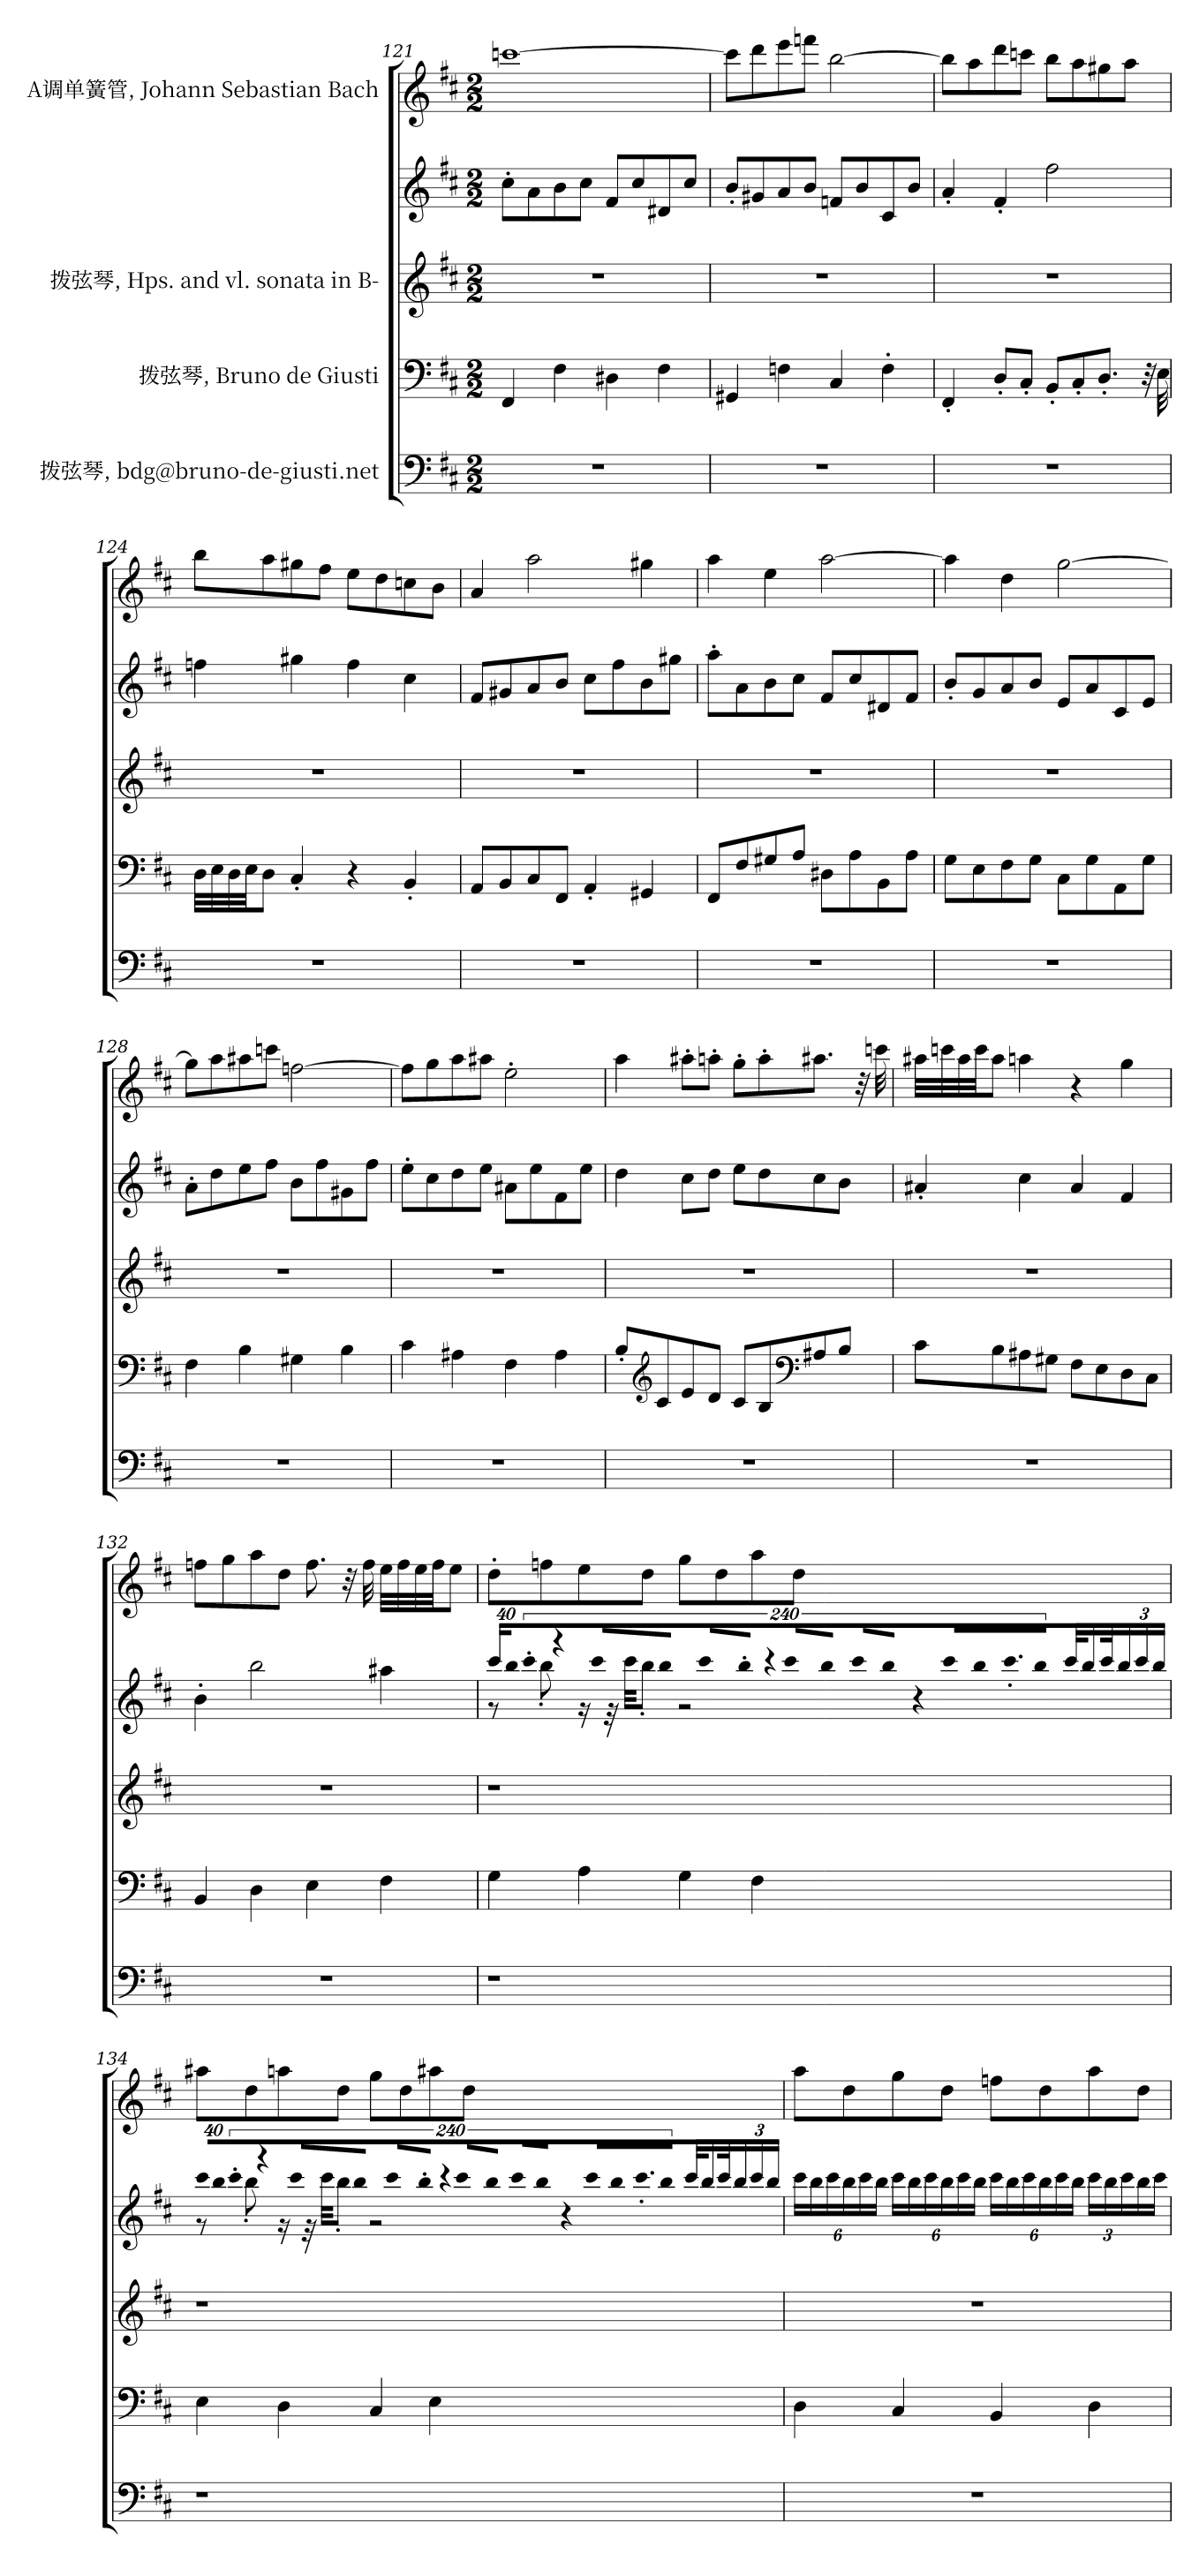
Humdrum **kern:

**kern	**kern	**kern	**kern	**kern
*part4	*part3	*part2	*part2	*part1
*staff5	*staff4	*staff3	*staff2	*staff1
*I"拨弦琴, bdg@bruno-de-giusti.net	*I"拨弦琴, Bruno de Giusti	*I"拨弦琴, Hps. and vl. sonata in B-	*	*I"A调单簧管, Johann Sebastian Bach
*clefF4	*clefF4	*clefG2	*clefG2	*clefG2
*	*	*	*	*ITrd2c3
*k[f#c#]	*k[f#c#]	*k[f#c#]	*k[f#c#]	*k[f#c#g#d#a#]
*M2/2	*M2/2	*M2/2	*M2/2	*M2/2
=121	=121	=121	=121	=121
1r	4FF#/	1r	8cc#'\L	[1aan
.	.	.	8a\	.
.	4F#\	.	8b\	.
.	.	.	8cc#\J	.
.	4D#X\	.	8f#/L	.
.	.	.	8cc#/	.
.	4F#\	.	8d#X/	.
.	.	.	8cc#/J	.
=122	=122	=122	=122	=122
1r	4GG#X/	1r	8b'/L	8aa\L]
.	.	.	8g#X/	8bb\
.	4Fn\	.	8a/	8ccc#\
.	.	.	8b/J	8dddn\J
.	4C#/	.	8fn/L	[2gg#\
.	.	.	8b/	.
.	4F'\	.	8c#/	.
.	.	.	8b/J	.
=123	=123	=123	=123	=123
*	*	*	*	*MM160
1r	4FF#'/	1r	4a'/	8gg#\L]
*	*	*	*	*MM188
.	.	.	.	8ff#\
*	*	*	*	*MM182
.	8D'/L	.	4f#'/	8bb\
.	8C#'/J	.	.	8aan\J
*	*	*	*	*MM188
.	8BB'/L	.	2ff#\	8gg#\L
.	8C#'/	.	.	8ff#\
.	8.D'/J	.	.	8ee#X\
.	.	.	.	8ff#\J
.	32r	.	.	.
.	32E\	.	.	.
!!LO:LB:g=z
=124	=124	=124	=124	=124
1r	32D\LLL	1r	4ffn\	8gg#\L
.	32E\	.	.	.
.	32D\	.	.	.
.	32E\JJ	.	.	.
.	8D\J	.	.	8ff#\
.	4C#'/	.	4gg#X\	8ee#X\
.	.	.	.	8dd#\J
.	4r	.	4ff\	8cc#\L
.	.	.	.	8b\
.	4BB'/	.	4cc#\	8an\
.	.	.	.	8g#\J
=125	=125	=125	=125	=125
1r	8AA/L	1r	8f#/L	4f#/
.	8BB/	.	8g#X/	.
.	8C#/	.	8a/	2ff#\
.	8FF#/J	.	8b/J	.
.	4AA'/	.	8cc#\L	.
.	.	.	8ff#\	.
.	4GG#X/	.	8b\	4ee#X\
.	.	.	8gg#X\J	.
=126	=126	=126	=126	=126
*	*	*	*	*MM160
1r	8FF#/L	1r	8aa'\L	4ff#\
.	8F#/	.	8a\	.
*	*	*	*	*MM184
.	8G#X/	.	8b\	4cc#\
.	8A/J	.	8cc#\J	.
.	8D#X\L	.	8f#/L	[2ff#\
.	8A\	.	8cc#/	.
.	8BB\	.	8d#X/	.
.	8A\J	.	8f#/J	.
!!LO:PB:g=z
=127	=127	=127	=127	=127
1r	8G\L	1r	8b'/L	4ff#\]
.	8E\	.	8g/	.
.	8F#\	.	8a/	4b\
.	8G\J	.	8b/J	.
.	8C#\L	.	8e/L	[2ee\
.	8G\	.	8a/	.
.	8AA\	.	8c#/	.
.	8G\J	.	8e/J	.
=128	=128	=128	=128	=128
1r	4F#\	1r	8a'\L	8ee\L]
.	.	.	8dd\	8ff#\
.	4B\	.	8ee\	8ff##X\
.	.	.	8ff#\J	8aan\J
.	4G#X\	.	8b\L	[2ddn\
.	.	.	8ff#\	.
.	4B\	.	8g#X\	.
.	.	.	8ff#\J	.
=129	=129	=129	=129	=129
1r	4c#\	1r	8ee'\L	8dd\L]
.	.	.	8cc#\	8ee\
.	4A#X\	.	8dd\	8ff#\
.	.	.	8ee\J	8ff##X\J
*	*	*	*	*MM182
.	4F#\	.	8a#X\L	2cc#'\
.	.	.	8ee\	.
.	4A#\	.	8f#\	.
.	.	.	8ee\J	.
!!LO:LB:g=z
=130	=130	=130	=130	=130
*	*	*	*	*MM150
1r	8B'/L	1r	4dd\	4ff#\
*	*clefG2	*	*	*
.	8c#/	.	.	.
*	*	*	*	*MM182
.	8e/	.	8cc#\L	8ff##X'\L
*	*	*	*	*MM188
.	8d/J	.	8dd\J	8ff#X'\J
.	8c#/L	.	8ee\L	8ee'\L
.	8B/	.	8dd\	8ff#'\
*	*clefF4	*	*	*
.	8A#X/	.	8cc#\	8.ff##X\J
.	8B/J	.	8b\J	.
.	.	.	.	32r
.	.	.	.	32aan\
=131	=131	=131	=131	=131
1r	8c#\L	1r	4a#X'/	32ff##X\LLL
.	.	.	.	32aan\
.	.	.	.	32ff##\
.	.	.	.	32aa\JJ
.	8B\	.	.	8ff##\J
.	8A#X\	.	4cc#\	4ff#X\
.	8G#X\J	.	.	.
.	8F#\L	.	4a#/	4r
.	8E\	.	.	.
.	8D\	.	4f#/	4ee\
.	8C#\J	.	.	.
!!LO:PB:g=z
=132	=132	=132	=132	=132
1r	4BB/	1r	4b'\	8ddn\L
.	.	.	.	8ee\
.	4D\	.	2bb\	8ff#\
.	.	.	.	8b\J
.	4E\	.	.	8.dd\
.	.	.	.	32r
.	.	.	.	32dd\
.	4F#\	.	4aa#X\	32cc#\LLL
.	.	.	.	32dd\
.	.	.	.	32cc#\
.	.	.	.	32dd\JJ
.	.	.	.	8cc#\J
!!LO:LB:g=z
=133	=133	=133	=133	=133
*	*	*	*	*MM160
!	!	!	!LO:N:vis=32	!
*	*	*	*^	*
1r	4G\	1r	640%23ccc#/LLL	8r	8b'\L
!	!	!	!LO:N:vis=32	!	!
.	.	.	640%23bb/J	.	.
!	!	!	!LO:N:vis=16	!	!
.	.	.	1920%137ccc#'/JJ	.	.
*	*	*	*	*	*MM188
.	.	.	.	8bb'\	8ddn\
!	!	!	!LO:N:vis=32	!	!
.	.	.	640%23r	.	.
!	!	!	!LO:N:vis=32	!	!
.	.	.	640%23ccc#/LLL	.	.
!	!	!	!LO:N:vis=32	!	!
.	.	.	640%23bb/JJJ	.	.
*	*	*	*	*	*MM184
.	4A\	.	.	16r	8cc#\
!	!	!	!LO:N:vis=32	!	!
.	.	.	640%23ccc#/KLL	.	.
!	!	!	!LO:N:vis=16	!	!
.	.	.	1920%137bb'/JJ	.	.
.	.	.	.	32r	.
.	.	.	.	32ccc#\KKL	.
!	!	!	!LO:N:vis=16	!	!
.	.	.	1920%137r	.	.
*	*	*	*	*	*MM188
.	.	.	.	8bb'\J	8b\J
!	!	!	!LO:N:vis=32	!	!
.	.	.	640%23ccc#/LLL	.	.
!	!	!	!LO:N:vis=32	!	!
.	.	.	640%23bb/JJJ	.	.
.	4G\	.	.	2r	8ee\L
!	!	!	!LO:N:vis=32	!	!
.	.	.	640%23ccc#/LLL	.	.
!	!	!	!LO:N:vis=32	!	!
.	.	.	640%23bb/JJJ	.	.
!	!	!	!LO:N:vis=64	!	!
.	.	.	960%17r	.	.
!	!	!	!LO:N:vis=32	!	!
.	.	.	640%23ccc#/LLL	.	.
.	.	.	.	.	8b\
!	!	!	!LO:N:vis=32	!	!
.	.	.	640%23bb/	.	.
!	!	!	!LO:N:vis=32.	!	!
.	.	.	1920%103ccc#'/	.	.
!	!	!	!LO:N:vis=32	!	!
.	.	.	640%23bb/JJJ	.	.
.	4F#\	.	.	.	8ff#\
.	.	.	32ccc#/KLL	.	.
.	.	.	16bb/	.	.
.	.	.	32ccc#/K	.	.
.	.	.	.	.	8b\J
*	*	*	*Xbrackettup	*	*
.	.	.	24bb/	.	.
.	.	.	24ccc#/	.	.
.	.	.	24bb/JJ	.	.
384ryy	384ryy	384ryy	.	384ryy	384ryy
!!LO:PB:g=z
=134	=134	=134	=134	=134	=134
*	*	*	*brackettup	*	*
!	!	!	!LO:N:vis=32	!	!
1r	4E\	1r	640%23ccc#/LLL	8r	8ff##X\L
!	!	!	!LO:N:vis=32	!	!
.	.	.	640%23bb/J	.	.
!	!	!	!LO:N:vis=16	!	!
.	.	.	1920%137ccc#'/JJ	.	.
.	.	.	.	8bb'\	8b\
!	!	!	!LO:N:vis=32	!	!
.	.	.	640%23r	.	.
!	!	!	!LO:N:vis=32	!	!
.	.	.	640%23ccc#/LLL	.	.
!	!	!	!LO:N:vis=32	!	!
.	.	.	640%23bb/JJJ	.	.
.	4D\	.	.	16r	8ff#X\
!	!	!	!LO:N:vis=32	!	!
.	.	.	640%23ccc#/KLL	.	.
!	!	!	!LO:N:vis=16	!	!
.	.	.	1920%137bb'/JJ	.	.
.	.	.	.	32r	.
.	.	.	.	32ccc#\KKL	.
!	!	!	!LO:N:vis=16	!	!
.	.	.	1920%137r	.	.
.	.	.	.	8bb'\J	8b\J
!	!	!	!LO:N:vis=32	!	!
.	.	.	640%23ccc#/LLL	.	.
!	!	!	!LO:N:vis=32	!	!
.	.	.	640%23bb/JJJ	.	.
.	4C#/	.	.	2r	8ee\L
!	!	!	!LO:N:vis=32	!	!
.	.	.	640%23ccc#/LLL	.	.
!	!	!	!LO:N:vis=32	!	!
.	.	.	640%23bb/JJJ	.	.
!	!	!	!LO:N:vis=64	!	!
.	.	.	960%17r	.	.
!	!	!	!LO:N:vis=32	!	!
.	.	.	640%23ccc#/LLL	.	.
.	.	.	.	.	8b\
!	!	!	!LO:N:vis=32	!	!
.	.	.	640%23bb/	.	.
!	!	!	!LO:N:vis=32.	!	!
.	.	.	1920%103ccc#'/	.	.
!	!	!	!LO:N:vis=32	!	!
.	.	.	640%23bb/JJJ	.	.
.	4E\	.	.	.	8ff##X\
.	.	.	32ccc#/KLL	.	.
.	.	.	16bb/	.	.
.	.	.	32ccc#/K	.	.
.	.	.	.	.	8b\J
*	*	*	*Xbrackettup	*	*
.	.	.	24bb/	.	.
.	.	.	24ccc#/	.	.
.	.	.	24bb/JJ	.	.
384ryy	384ryy	384ryy	.	384ryy	384ryy
*	*	*	*v	*v	*
!!LO:LB:g=z
=135	=135	=135	=135	=135
1r	4D\	1r	24ccc#\LL	8ff#\L
.	.	.	24bb\	.
.	.	.	24ccc#\	.
.	.	.	24bb\	8b\
.	.	.	24ccc#\	.
.	.	.	24bb\JJ	.
.	4C#/	.	24ccc#\LL	8ee\
.	.	.	24bb\	.
.	.	.	24ccc#\	.
.	.	.	24bb\	8b\J
.	.	.	24ccc#\	.
.	.	.	24bb\JJ	.
.	4BB/	.	24ccc#\LL	8ddn\L
.	.	.	24bb\	.
.	.	.	24ccc#\	.
.	.	.	24bb\	8b\
.	.	.	24ccc#\	.
.	.	.	24bb\JJ	.
.	4D\	.	24ccc#\LL	8ff#\
.	.	.	24bb\	.
.	.	.	24ccc#\	.
.	.	.	16bb\	8b\J
.	.	.	16ccc#\JJ	.
=	=	=	=	=
*-	*-	*-	*-	*-
